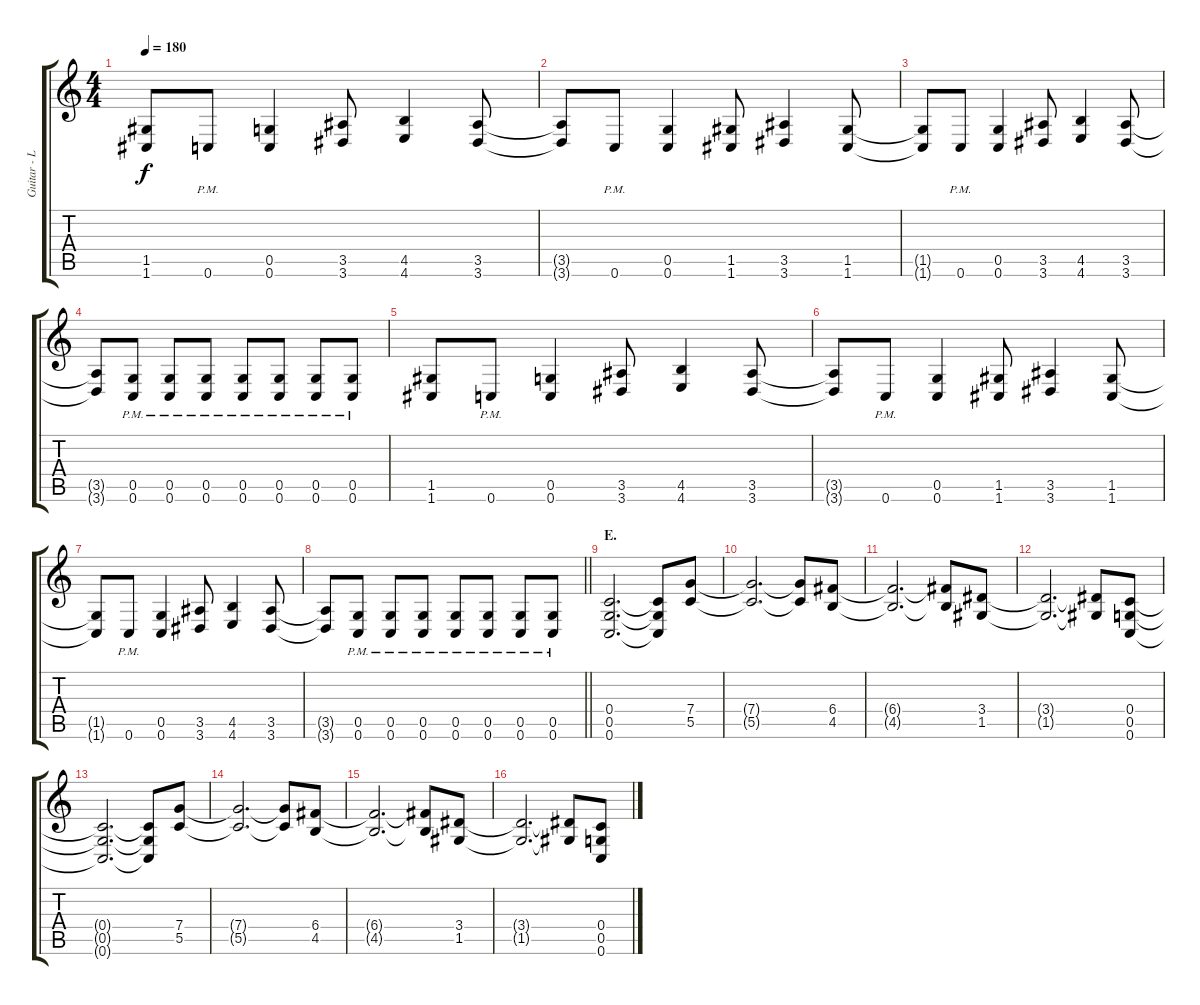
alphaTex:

\track ("Guitar - Left" "Guitar - L") {instrument distortionguitar}
\staff {score tabs}
\tuning (D4 A3 F3 C3 G2 C2) {hide}
\ts (4 4)
\tempo 180
\clef g2
\ks c
(1.5 1.6).8{dy f} 0.6{pm}.8 (0.5 0.6).4 (3.5 3.6).8 (4.5 4.6).4 (3.5 3.6).8 |
(3.5{t} 3.6{t}).8 0.6{pm}.8 (0.5 0.6).4 (1.5 1.6).8 (3.5 3.6).4 (1.5 1.6).8 |
(1.5{t} 1.6{t}).8 0.6{pm}.8 (0.5 0.6).4 (3.5 3.6).8 (4.5 4.6).4 (3.5 3.6).8 |
(3.5{t} 3.6{t}).8 (0.5{pm} 0.6{pm}).8 (0.5{pm} 0.6{pm}).8 (0.5{pm} 0.6{pm}).8 (0.5{pm} 0.6{pm}).8 (0.5{pm} 0.6{pm}).8 (0.5{pm} 0.6{pm}).8 (0.5{pm} 0.6{pm}).8 |
(1.5 1.6).8 0.6{pm}.8 (0.5 0.6).4 (3.5 3.6).8 (4.5 4.6).4 (3.5 3.6).8 |
(3.5{t} 3.6{t}).8 0.6{pm}.8 (0.5 0.6).4 (1.5 1.6).8 (3.5 3.6).4 (1.5 1.6).8 |
(1.5{t} 1.6{t}).8 0.6{pm}.8 (0.5 0.6).4 (3.5 3.6).8 (4.5 4.6).4 (3.5 3.6).8 |
\barLineRight lightlight
(3.5{t} 3.6{t}).8 (0.5{pm} 0.6{pm}).8 (0.5{pm} 0.6{pm}).8 (0.5{pm} 0.6{pm}).8 (0.5{pm} 0.6{pm}).8 (0.5{pm} 0.6{pm}).8 (0.5{pm} 0.6{pm}).8 (0.5{pm} 0.6{pm}).8 |
\section ("" "E.")
(0.4 0.5 0.6).2{d} (0.4{t} 0.5{t} 0.6{t}).8 (7.4 5.5).8 |
(7.4{t} 5.5{t}).2{d} (7.4{t} 5.5{t}).8 (6.4 4.5).8 |
(6.4{t} 4.5{t}).2{d} (6.4{t} 4.5{t}).8 (3.4 1.5).8 |
(3.4{t} 1.5{t}).2{d} (3.4{t} 1.5{t}).8 (0.4 0.5 0.6).8 |
(0.4{t} 0.5{t} 0.6{t}).2{d} (0.4{t} 0.5{t} 0.6{t}).8 (7.4 5.5).8 |
(7.4{t} 5.5{t}).2{d} (7.4{t} 5.5{t}).8 (6.4 4.5).8 |
(6.4{t} 4.5{t}).2{d} (6.4{t} 4.5{t}).8 (3.4 1.5).8 |
(3.4{t} 1.5{t}).2{d} (3.4{t} 1.5{t}).8 (0.4 0.5 0.6).8
